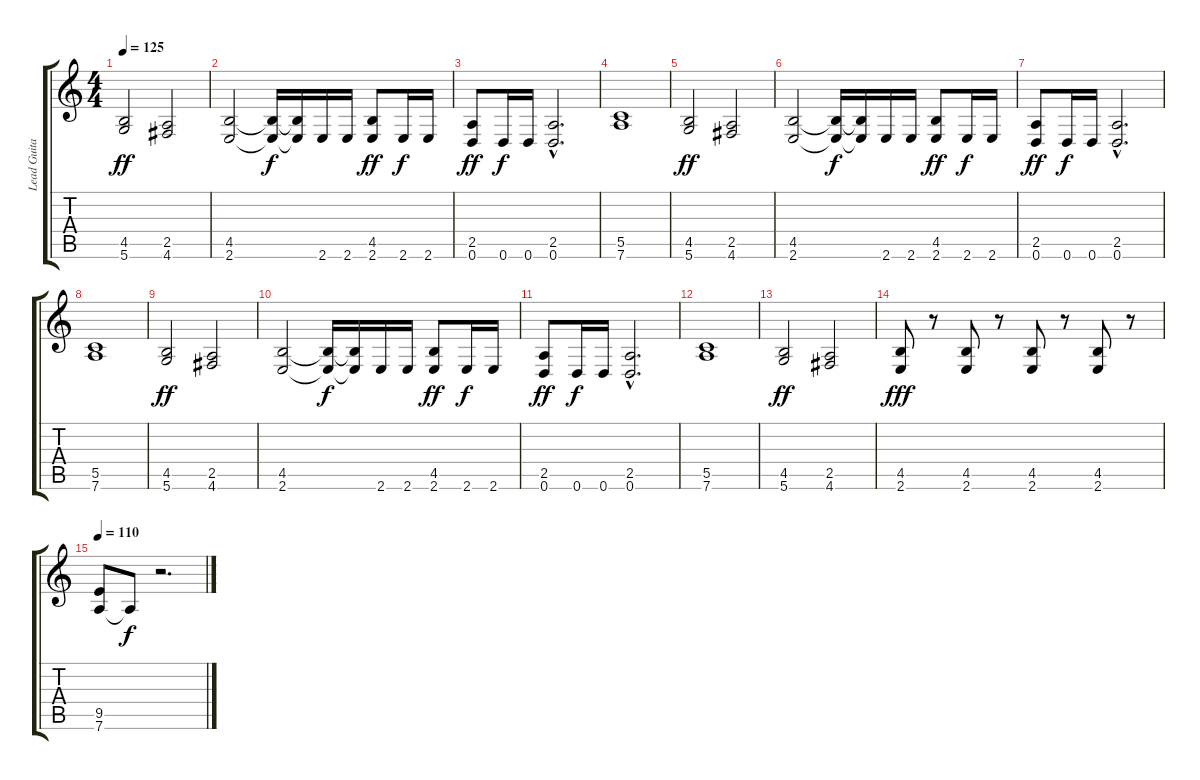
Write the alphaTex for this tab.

\track ("Lead Guitar" "Lead Guita") {instrument overdrivenguitar}
\staff {score tabs}
\tuning (E4 B3 G3 D3 G2 D2) {hide}
\ts (4 4)
\tempo 125
\clef g2
\ks c
(4.5 5.6).2{dy ff} (2.5 4.6).2 |
(4.5 2.6).2 (4.5{t} 2.6{t}).16{dy f} (4.5{t} 2.6{t}).16 2.6.16 2.6.16 (4.5 2.6).8{dy ff} 2.6.16{dy f} 2.6.16 |
(2.5 0.6).8{dy ff} 0.6.16{dy f} 0.6.16 (2.5{hac} 0.6{hac}).2{d} |
(5.5 7.6).1 |
(4.5 5.6).2{dy ff} (2.5 4.6).2 |
(4.5 2.6).2 (4.5{t} 2.6{t}).16{dy f} (4.5{t} 2.6{t}).16 2.6.16 2.6.16 (4.5 2.6).8{dy ff} 2.6.16{dy f} 2.6.16 |
(2.5 0.6).8{dy ff} 0.6.16{dy f} 0.6.16 (2.5{hac} 0.6{hac}).2{d} |
(5.5 7.6).1 |
(4.5 5.6).2{dy ff} (2.5 4.6).2 |
(4.5 2.6).2 (4.5{t} 2.6{t}).16{dy f} (4.5{t} 2.6{t}).16 2.6.16 2.6.16 (4.5 2.6).8{dy ff} 2.6.16{dy f} 2.6.16 |
(2.5 0.6).8{dy ff} 0.6.16{dy f} 0.6.16 (2.5{hac} 0.6{hac}).2{d} |
(5.5 7.6).1 |
(4.5 5.6).2{dy ff} (2.5 4.6).2 |
(4.5 2.6).8{dy fff} r.8 (4.5 2.6).8 r.8 (4.5 2.6).8 r.8 (4.5 2.6).8 r.8 |
\tempo 110
(9.5 7.6).8 7.6{t}.8{dy f} r.2{d}
